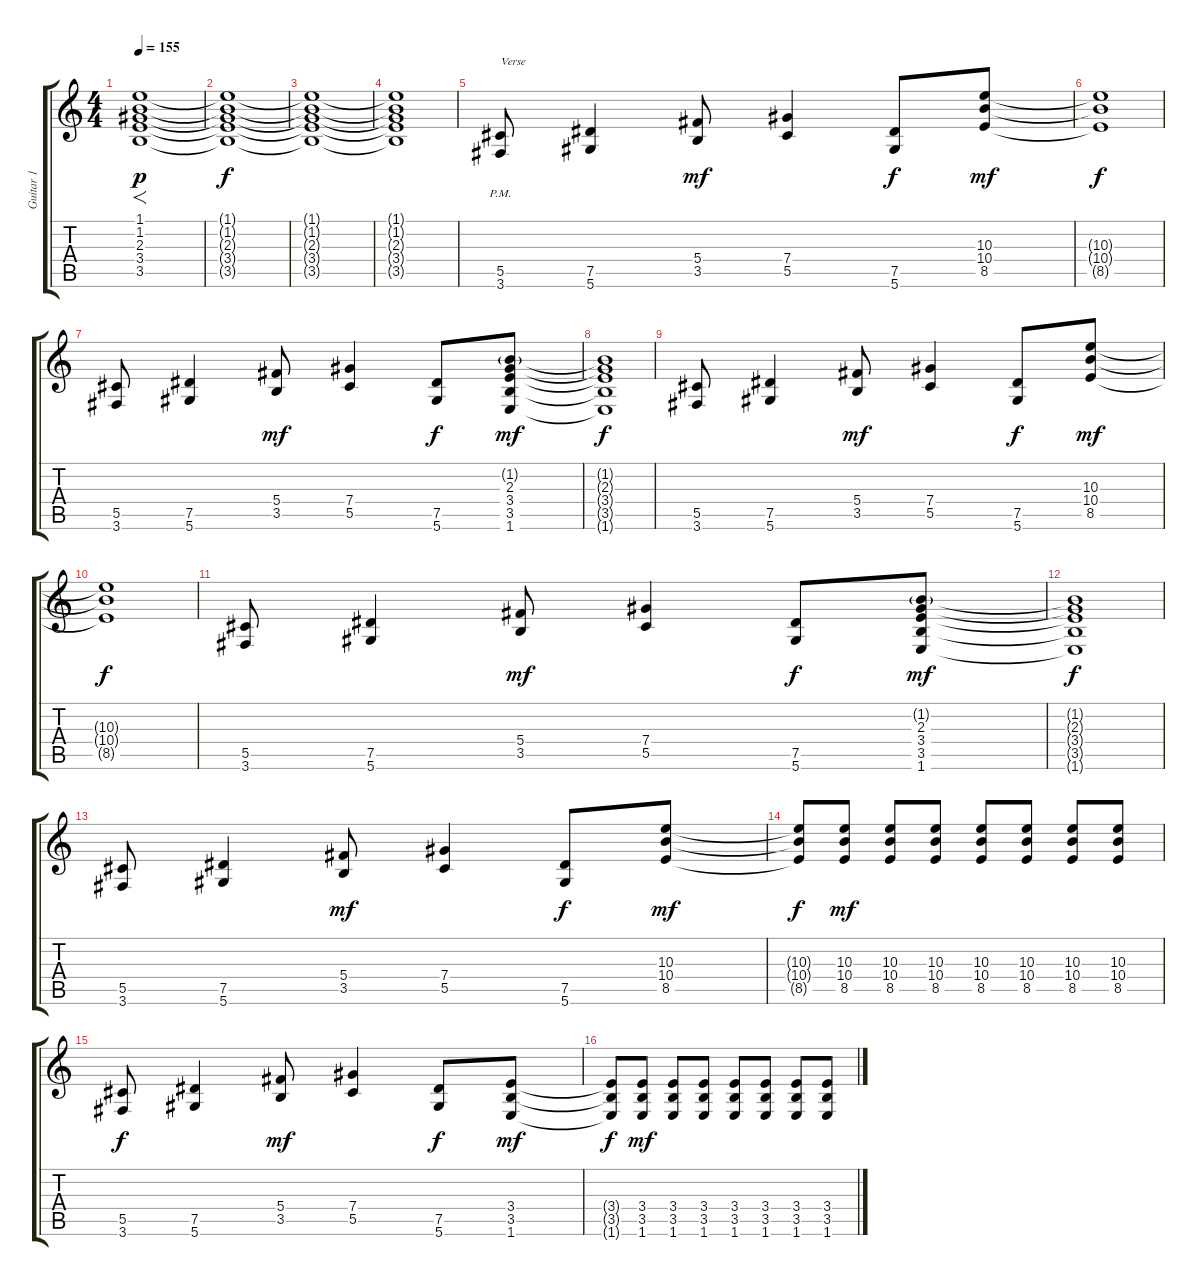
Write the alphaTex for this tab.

\track ("Guitar 1" "Guitar 1") {instrument overdrivenguitar}
\staff {score tabs}
\tuning (Eb4 Bb3 Gb3 Db3 Ab2 Eb2) {hide}
\ts (4 4)
\tempo 155
\clef g2
\ks c
(1.1 1.2 2.3 3.4 3.5).1{f dy p instrument overdrivenguitar} |
(1.1{t} 1.2{t} 2.3{t} 3.4{t} 3.5{t}).1{dy f} |
(1.1{t} 1.2{t} 2.3{t} 3.4{t} 3.5{t}).1 |
(1.1{t} 1.2{t} 2.3{t} 3.4{t} 3.5{t}).1 |
(5.5 3.6{pm}).8{txt "Verse"} (7.5 5.6).4 (5.4 3.5).8{dy mf} (7.4 5.5).4 (7.5 5.6).8{dy f} (10.3 10.4 8.5).8{dy mf} |
(10.3{t} 10.4{t} 8.5{t}).1{dy f} |
(5.5 3.6).8 (7.5 5.6).4 (5.4 3.5).8{dy mf} (7.4 5.5).4 (7.5 5.6).8{dy f} (1.2{g} 2.3 3.4 3.5 1.6).8{dy mf} |
(1.2{t} 2.3{t} 3.4{t} 3.5{t} 1.6{t}).1{dy f} |
(5.5 3.6).8 (7.5 5.6).4 (5.4 3.5).8{dy mf} (7.4 5.5).4 (7.5 5.6).8{dy f} (10.3 10.4 8.5).8{dy mf} |
(10.3{t} 10.4{t} 8.5{t}).1{dy f} |
(5.5 3.6).8 (7.5 5.6).4 (5.4 3.5).8{dy mf} (7.4 5.5).4 (7.5 5.6).8{dy f} (1.2{g} 2.3 3.4 3.5 1.6).8{dy mf} |
(1.2{t} 2.3{t} 3.4{t} 3.5{t} 1.6{t}).1{dy f} |
(5.5 3.6).8 (7.5 5.6).4 (5.4 3.5).8{dy mf} (7.4 5.5).4 (7.5 5.6).8{dy f} (10.3 10.4 8.5).8{dy mf} |
(10.3{t} 10.4{t} 8.5{t}).8{dy f} (10.3 10.4 8.5).8{dy mf} (10.3 10.4 8.5).8 (10.3 10.4 8.5).8 (10.3 10.4 8.5).8 (10.3 10.4 8.5).8 (10.3 10.4 8.5).8 (10.3 10.4 8.5).8 |
(5.5 3.6).8{dy f} (7.5 5.6).4 (5.4 3.5).8{dy mf} (7.4 5.5).4 (7.5 5.6).8{dy f} (3.4 3.5 1.6).8{dy mf} |
(3.4{t} 3.5{t} 1.6{t}).8{dy f} (3.4 3.5 1.6).8{dy mf} (3.4 3.5 1.6).8 (3.4 3.5 1.6).8 (3.4 3.5 1.6).8 (3.4 3.5 1.6).8 (3.4 3.5 1.6).8 (3.4 3.5 1.6).8
